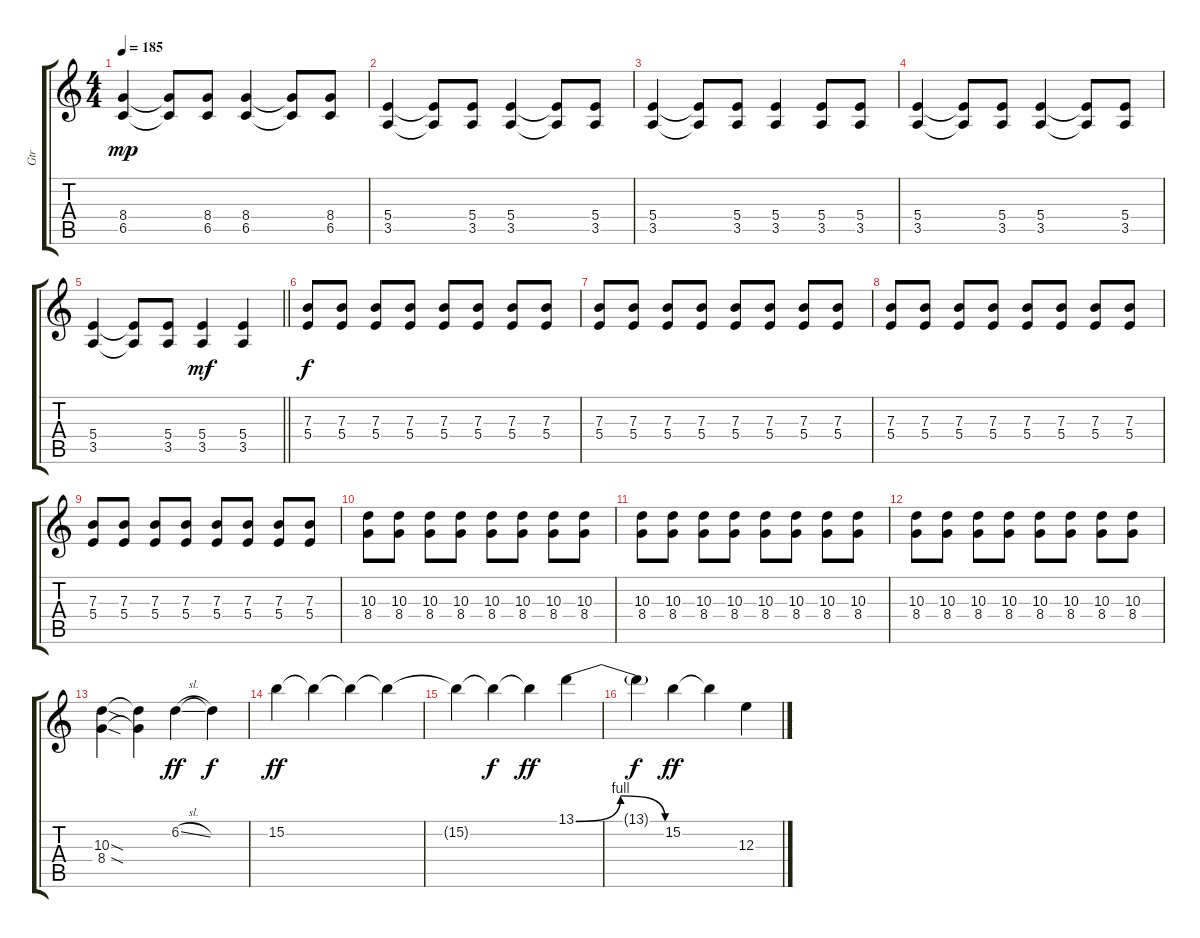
\track ("Gtr" "Gtr") {instrument distortionguitar}
\staff {score tabs}
\tuning (Db4 Ab3 E3 B2 Gb2 Db2) {hide}
\ts (4 4)
\tempo 185
\clef g2
\ks c
(8.4 6.5).4{dy mp} (8.4{t} 6.5{t}).8 (8.4 6.5).8 (8.4 6.5).4 (8.4{t} 6.5{t}).8 (8.4 6.5).8 |
(5.4 3.5).4 (5.4{t} 3.5{t}).8 (5.4 3.5).8 (5.4 3.5).4 (5.4{t} 3.5{t}).8 (5.4 3.5).8 |
(5.4 3.5).4 (5.4{t} 3.5{t}).8 (5.4 3.5).8 (5.4 3.5).4 (5.4 3.5).8 (5.4 3.5).8 |
(5.4 3.5).4 (5.4{t} 3.5{t}).8 (5.4 3.5).8 (5.4 3.5).4 (5.4{t} 3.5{t}).8 (5.4 3.5).8 |
\barLineRight lightlight
(5.4 3.5).4 (5.4{t} 3.5{t}).8 (5.4 3.5).8 (5.4 3.5).4{dy mf} (5.4 3.5).4 |
\section ("" "")
(7.3 5.4).8{dy f} (7.3 5.4).8 (7.3 5.4).8 (7.3 5.4).8 (7.3 5.4).8 (7.3 5.4).8 (7.3 5.4).8 (7.3 5.4).8 |
(7.3 5.4).8 (7.3 5.4).8 (7.3 5.4).8 (7.3 5.4).8 (7.3 5.4).8 (7.3 5.4).8 (7.3 5.4).8 (7.3 5.4).8 |
(7.3 5.4).8 (7.3 5.4).8 (7.3 5.4).8 (7.3 5.4).8 (7.3 5.4).8 (7.3 5.4).8 (7.3 5.4).8 (7.3 5.4).8 |
(7.3 5.4).8 (7.3 5.4).8 (7.3 5.4).8 (7.3 5.4).8 (7.3 5.4).8 (7.3 5.4).8 (7.3 5.4).8 (7.3 5.4).8 |
(10.3 8.4).8 (10.3 8.4).8 (10.3 8.4).8 (10.3 8.4).8 (10.3 8.4).8 (10.3 8.4).8 (10.3 8.4).8 (10.3 8.4).8 |
(10.3 8.4).8 (10.3 8.4).8 (10.3 8.4).8 (10.3 8.4).8 (10.3 8.4).8 (10.3 8.4).8 (10.3 8.4).8 (10.3 8.4).8 |
(10.3 8.4).8 (10.3 8.4).8 (10.3 8.4).8 (10.3 8.4).8 (10.3 8.4).8 (10.3 8.4).8 (10.3 8.4).8 (10.3 8.4).8 |
(10.3{sod} 8.4{sod}).4 (10.3{t} 8.4{t}).4 6.2{sl}.4{dy ff} 6.2{t}.4{dy f} |
15.2.4{dy ff} 15.2{t}.4 15.2{t}.4 15.2{t}.4 |
15.2{t}.4 15.2{t}.4{dy f} 15.2{t}.4{dy ff} 13.1{be (bendrelease 0 0 30 4 45 4 60 0)}.4 |
13.1{t}.4{dy f} 15.2.4{dy ff} 15.2{t}.4 12.3.4
